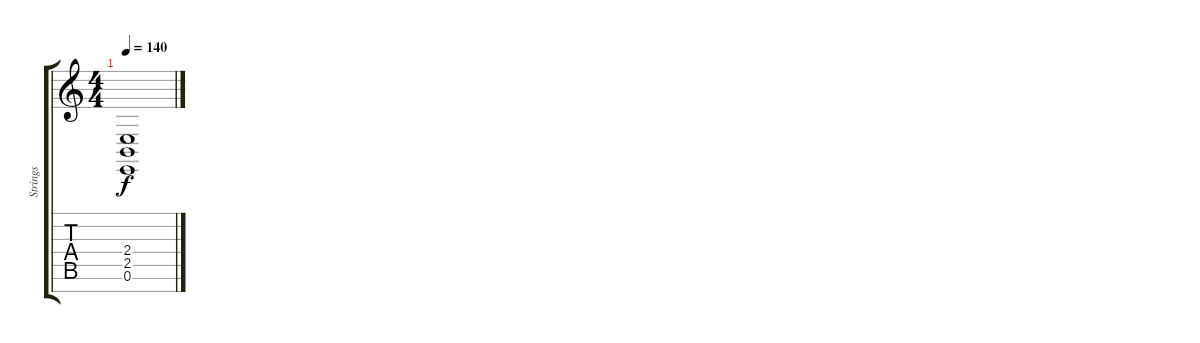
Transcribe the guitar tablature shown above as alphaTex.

\track ("Strings" "Strings") {instrument stringensemble1}
\staff {score tabs}
\tuning (E4 B3 G3 D3 A2 E2 B1) {hide}
\ts (4 4)
\tempo 140
\clef g2
\ks c
(2.4{t} 2.5{t} 0.6{t}).1{dy f}
